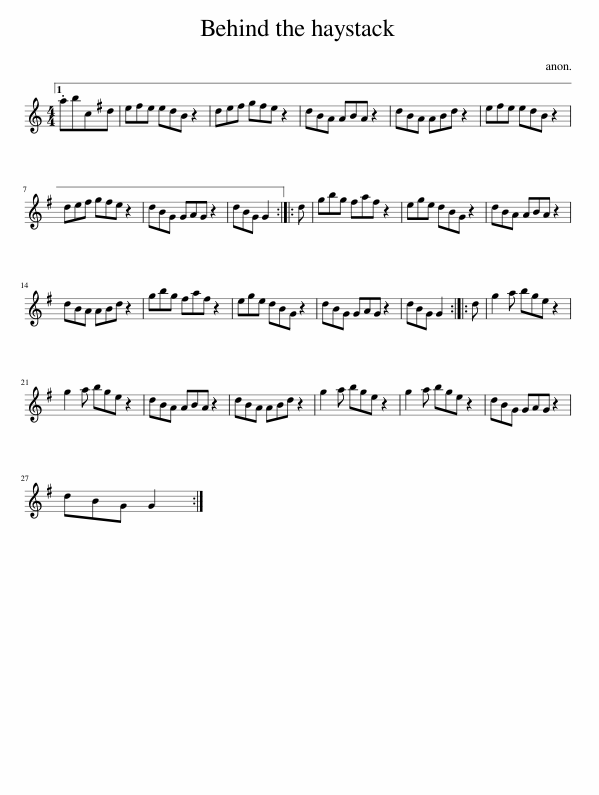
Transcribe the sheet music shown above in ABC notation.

X:1
L:1/8
M:4/4
I:linebreak $
K:C
V:1 treble
V:1
 .abcd | e^fe edB z2 | de^f gfe z2 | dBA ABA z2 | dBA ABd z2 | %5
 e^fe edB z2 |$ de^f gfe z2 | dBG GAG z2 | dBG G2 :: d | %10
 gbg ^faf z2 | ege dBG z2 | dBA ABA z2 |$ dBA ABd z2 | gbg ^faf z2 | %15
 ege dBG z2 | dBG GAG z2 | dBG G2 :: d | g2 a bge z2 |$ %20
 g2 a bge z2 | dBA ABA z2 | dBA ABd z2 | g2 a bge z2 | g2 a bge z2 | %25
 dBG GAG z2 |$ dBG G2 :| %27
